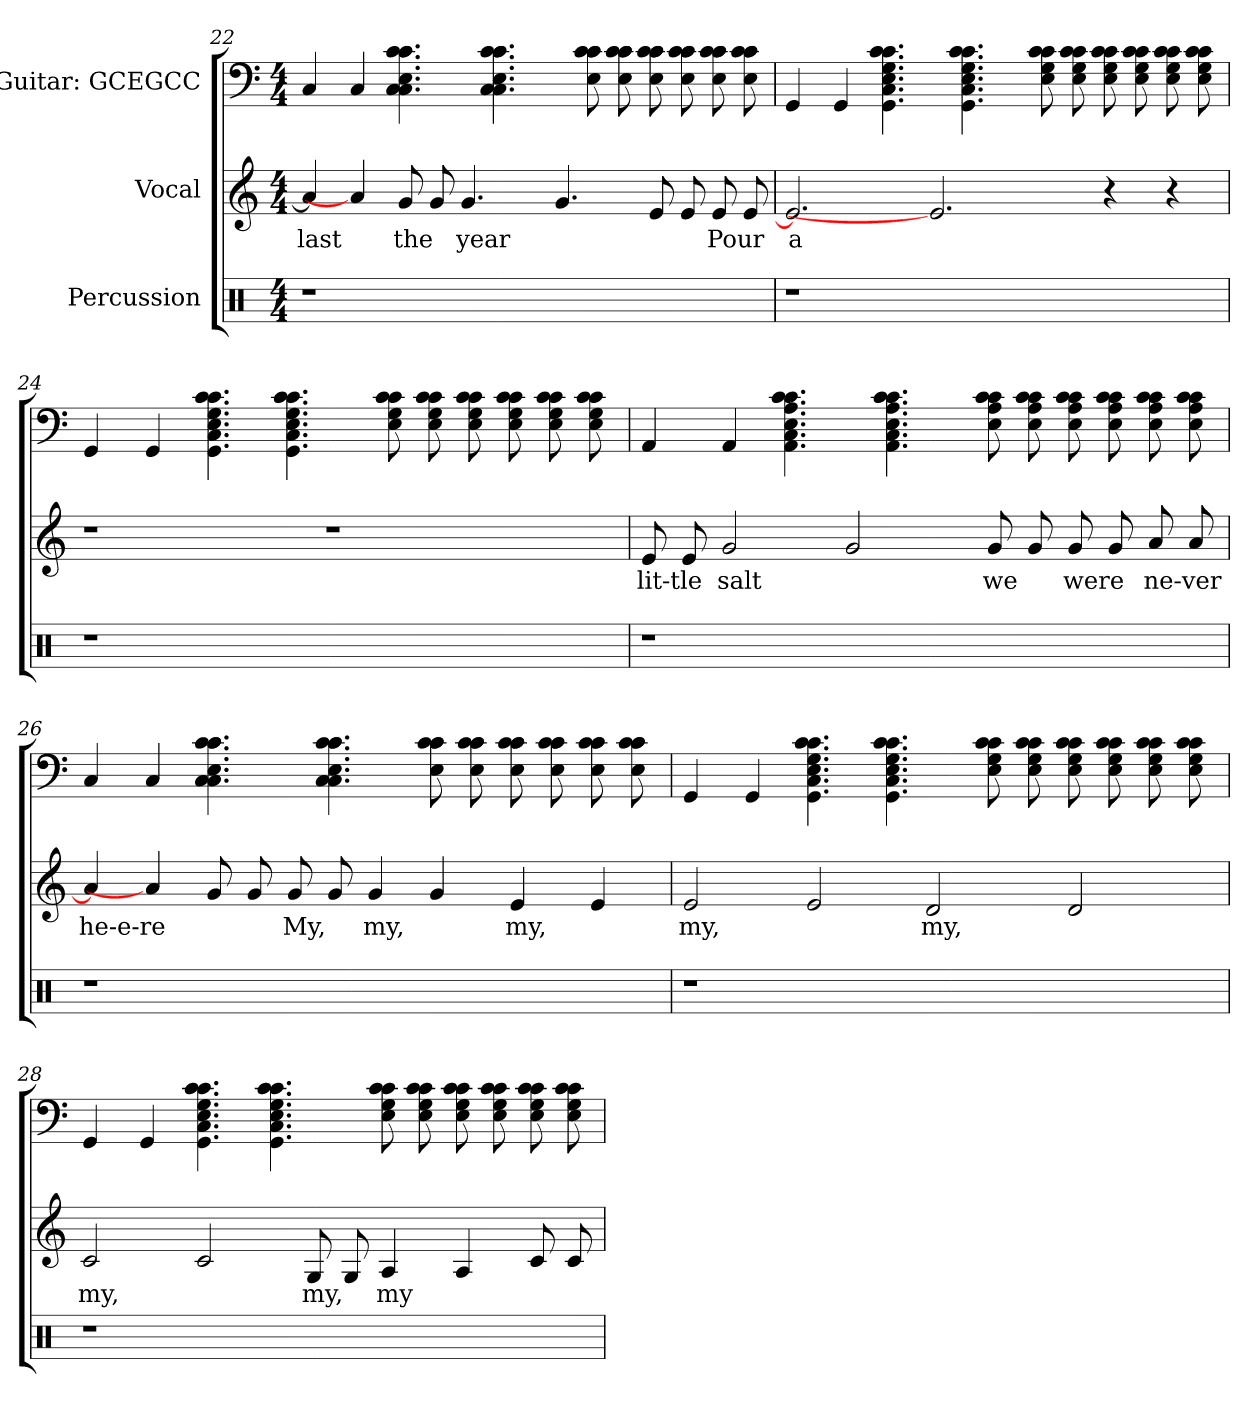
**kern	**kern	**text	**kern
*part3	*part2	*part2	*part1
*staff3	*staff2	*staff2	*staff1
*I"Percussion	*I"Vocal	*	*I"Guitar: GCEGCC
*clefX	*	*	*
*k[]	*k[]	*	*k[]
*M4/4	*M4/4	*	*M4/4
=22	=22	=22	=22
1r	4a]	last	4C
.	4a]	.	4C
.	8g	the	4.c 4.c 4.c 4.E 4.C 4.C
.	8g	.	.
.	4.g	year	.
.	.	.	4.c 4.c 4.c 4.E 4.C 4.C
1ryy	.	.	.
.	4.g	.	.
.	.	.	8c 8c 8c 8E
.	.	.	8c 8c 8c 8E
.	8e	.	8c 8c 8c 8E
.	8e	.	8c 8c 8c 8E
.	8e	Pour	8c 8c 8c 8E
.	8e	.	8c 8c 8c 8E
=23	=23	=23	=23
1r	2.e]	a	4GG
.	.	.	4GG
.	.	.	4.c 4.c 4.G 4.E 4.C 4.GG
.	2.e]	.	.
.	.	.	4.c 4.c 4.G 4.E 4.C 4.GG
1ryy	.	.	.
.	.	.	8c 8c 8G 8E
.	.	.	8c 8c 8G 8E
.	4r	.	8c 8c 8G 8E
.	.	.	8c 8c 8G 8E
.	4r	.	8c 8c 8G 8E
.	.	.	8c 8c 8G 8E
=24	=24	=24	=24
1r	1r	.	4GG
.	.	.	4GG
.	.	.	4.c 4.c 4.G 4.E 4.C 4.GG
.	.	.	4.c 4.c 4.G 4.E 4.C 4.GG
1ryy	1r	.	.
.	.	.	8c 8c 8G 8E
.	.	.	8c 8c 8G 8E
.	.	.	8c 8c 8G 8E
.	.	.	8c 8c 8G 8E
.	.	.	8c 8c 8G 8E
.	.	.	8c 8c 8G 8E
=25	=25	=25	=25
1r	8e	lit-tle	4AA
.	8e	.	.
.	2g	salt	4AA
.	.	.	4.c 4.c 4.A 4.E 4.C 4.AA
.	2g	.	.
.	.	.	4.c 4.c 4.A 4.E 4.C 4.AA
1ryy	.	.	.
.	8g	we	8c 8c 8A 8E
.	8g	.	8c 8c 8A 8E
.	8g	were	8c 8c 8A 8E
.	8g	.	8c 8c 8A 8E
.	8a	ne-ver	8c 8c 8A 8E
.	8a	.	8c 8c 8A 8E
=26	=26	=26	=26
1r	4a]	he-e-re	4C
.	4a]	.	4C
.	8g	.	4.c 4.c 4.c 4.E 4.C 4.C
.	8g	.	.
.	8g	My,	.
.	8g	.	4.c 4.c 4.c 4.E 4.C 4.C
1ryy	4g	my,	.
.	4g	.	8c 8c 8c 8E
.	.	.	8c 8c 8c 8E
.	4e	my,	8c 8c 8c 8E
.	.	.	8c 8c 8c 8E
.	4e	.	8c 8c 8c 8E
.	.	.	8c 8c 8c 8E
=27	=27	=27	=27
1r	2e	my,	4GG
.	.	.	4GG
.	2e	.	4.c 4.c 4.G 4.E 4.C 4.GG
.	.	.	4.c 4.c 4.G 4.E 4.C 4.GG
1ryy	2d	my,	.
.	.	.	8c 8c 8G 8E
.	.	.	8c 8c 8G 8E
.	2d	.	8c 8c 8G 8E
.	.	.	8c 8c 8G 8E
.	.	.	8c 8c 8G 8E
.	.	.	8c 8c 8G 8E
=28	=28	=28	=28
1r	2c	my,	4GG
.	.	.	4GG
.	2c	.	4.c 4.c 4.G 4.E 4.C 4.GG
.	.	.	4.c 4.c 4.G 4.E 4.C 4.GG
1ryy	8G	my,	.
.	8G	.	.
.	4A	my	8c 8c 8G 8E
.	.	.	8c 8c 8G 8E
.	4A	.	8c 8c 8G 8E
.	.	.	8c 8c 8G 8E
.	8c	.	8c 8c 8G 8E
.	8c	.	8c 8c 8G 8E
=	=	=	=
*-	*-	*-	*-
